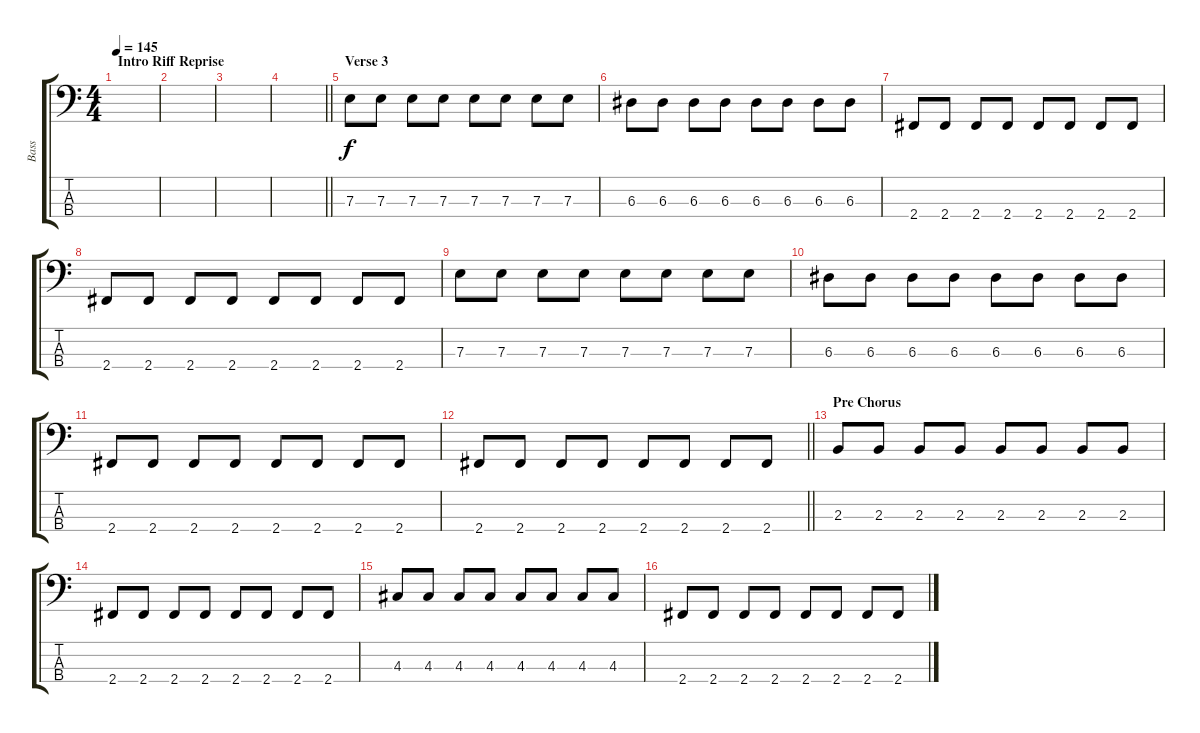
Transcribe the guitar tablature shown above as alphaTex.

\track ("Bass" "Bass") {instrument electricbassfinger}
\staff {score tabs}
\tuning (G2 D2 A1 E1) {hide}
\ts (4 4)
\section ("" "Intro Riff Reprise")
\tempo 145
\clef f4
\ks c
|
|
|
\barLineRight lightlight
|
\section ("" "Verse 3")
7.3.8 7.3.8 7.3.8 7.3.8 7.3.8 7.3.8 7.3.8 7.3.8 |
6.3.8 6.3.8 6.3.8 6.3.8 6.3.8 6.3.8 6.3.8 6.3.8 |
2.4.8 2.4.8 2.4.8 2.4.8 2.4.8 2.4.8 2.4.8 2.4.8 |
2.4.8 2.4.8 2.4.8 2.4.8 2.4.8 2.4.8 2.4.8 2.4.8 |
7.3.8 7.3.8 7.3.8 7.3.8 7.3.8 7.3.8 7.3.8 7.3.8 |
6.3.8 6.3.8 6.3.8 6.3.8 6.3.8 6.3.8 6.3.8 6.3.8 |
2.4.8 2.4.8 2.4.8 2.4.8 2.4.8 2.4.8 2.4.8 2.4.8 |
\barLineRight lightlight
2.4.8 2.4.8 2.4.8 2.4.8 2.4.8 2.4.8 2.4.8 2.4.8 |
\section ("" "Pre Chorus")
2.3.8 2.3.8 2.3.8 2.3.8 2.3.8 2.3.8 2.3.8 2.3.8 |
2.4.8 2.4.8 2.4.8 2.4.8 2.4.8 2.4.8 2.4.8 2.4.8 |
4.3.8 4.3.8 4.3.8 4.3.8 4.3.8 4.3.8 4.3.8 4.3.8 |
2.4.8 2.4.8 2.4.8 2.4.8 2.4.8 2.4.8 2.4.8 2.4.8
